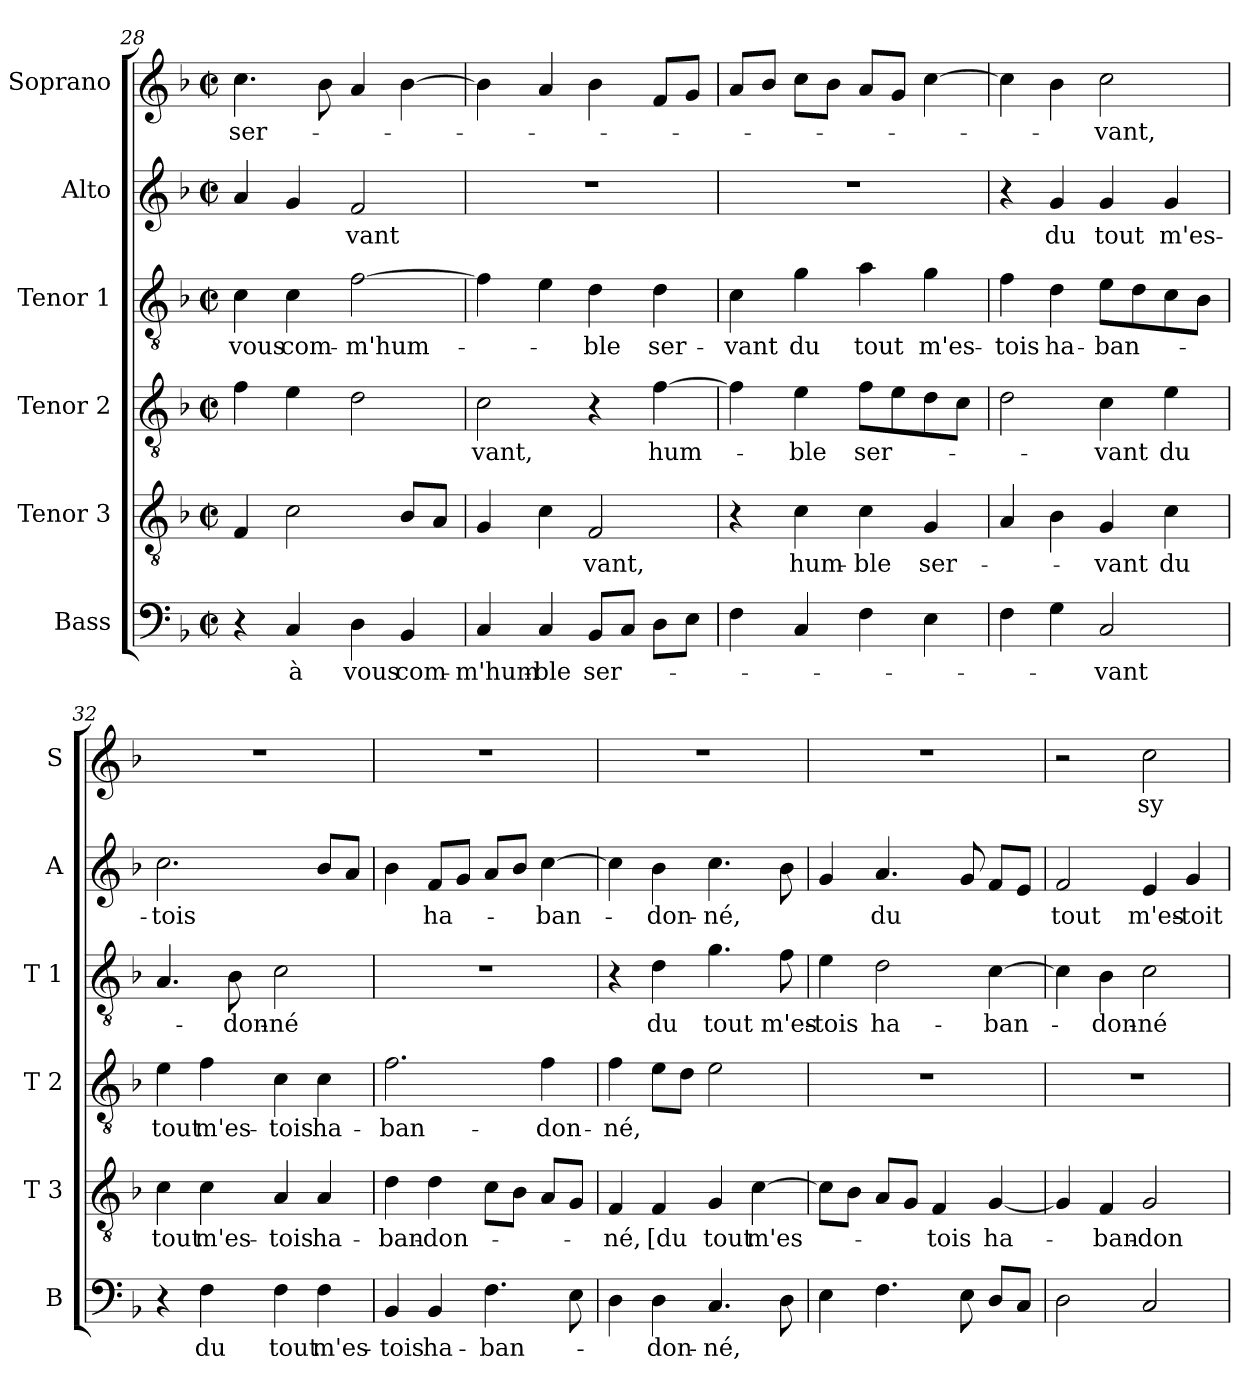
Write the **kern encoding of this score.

**kern	**text	**kern	**text	**kern	**text	**kern	**text	**kern	**text	**kern	**text
*part6	*part6	*part5	*part5	*part4	*part4	*part3	*part3	*part2	*part2	*part1	*part1
*staff6	*staff6	*staff5	*staff5	*staff4	*staff4	*staff3	*staff3	*staff2	*staff2	*staff1	*staff1
*I"Bass	*	*I"Tenor 3	*	*I"Tenor 2	*	*I"Tenor 1	*	*I"Alto	*	*I"Soprano	*
*I'B	*	*I'T 3	*	*I'T 2	*	*I'T 1	*	*I'A	*	*I'S	*
*clefF4	*	*clefGv2	*	*clefGv2	*	*clefGv2	*	*clefG2	*	*clefG2	*
*k[b-]	*	*k[b-]	*	*k[b-]	*	*k[b-]	*	*k[b-]	*	*k[b-]	*
*F:	*	*F:	*	*F:	*	*F:	*	*F:	*	*F:	*
*M2/2	*	*M2/2	*	*M2/2	*	*M2/2	*	*M2/2	*	*M2/2	*
*met(c|)	*	*met(c|)	*	*met(c|)	*	*met(c|)	*	*met(c|)	*	*met(c|)	*
=28	=28	=28	=28	=28	=28	=28	=28	=28	=28	=28	=28
4r	.	4F/	.	4f\	.	4c\	vous	4a/	.	4.cc\	ser-
4C/	à	2c\	.	4e\	.	4c\	com-	4g/	.	.	.
.	.	.	.	.	.	.	.	.	.	8b-\	.
4D\	vous	.	.	2d\	.	[2f\	-m'hum-	2f/	-vant	4a/	.
4BB-/	com-	8B-/L	.	.	.	.	.	.	.	[4b-\	.
.	.	8A/J	.	.	.	.	.	.	.	.	.
!!LO:LB:g=z
=29	=29	=29	=29	=29	=29	=29	=29	=29	=29	=29	=29
4C/	-m'hum-	4G/	.	2c\	-vant,	4f\]	.	1r	.	4b-\]	.
4C/	-ble	4c\	.	.	.	4e\	.	.	.	4a/	.
8BB-/L	ser-	2F/	-vant,	4r	.	4d\	-ble	.	.	4b-\	.
8C/J	.	.	.	.	.	.	.	.	.	.	.
8D\L	.	.	.	[4f\	hum-	4d\	ser-	.	.	8f/L	.
8E\J	.	.	.	.	.	.	.	.	.	8g/J	.
=30	=30	=30	=30	=30	=30	=30	=30	=30	=30	=30	=30
4F\	.	4r	.	4f\]	.	4c\	-vant	1r	.	8a/L	.
.	.	.	.	.	.	.	.	.	.	8b-/J	.
4C/	.	4c\	hum-	4e\	-ble	4g\	du	.	.	8cc\L	.
.	.	.	.	.	.	.	.	.	.	8b-\J	.
4F\	.	4c\	-ble	8f\L	ser-	4a\	tout	.	.	8a/L	.
.	.	.	.	8e\	.	.	.	.	.	8g/J	.
4E\	.	4G/	ser-	8d\	.	4g\	m'es-	.	.	[4cc\	.
.	.	.	.	8c\J	.	.	.	.	.	.	.
=31	=31	=31	=31	=31	=31	=31	=31	=31	=31	=31	=31
4F\	.	4A/	.	2d\	.	4f\	-tois	4r	.	4cc\]	.
4G\	.	4B-\	.	.	.	4d\	ha-	4g/	du	4b-\	.
2C/	-vant	4G/	-vant	4c\	-vant	8e\L	-ban-	4g/	tout	2cc\	-vant,
.	.	.	.	.	.	8d\	.	.	.	.	.
.	.	4c\	du	4e\	du	8c\	.	4g/	m'es-	.	.
.	.	.	.	.	.	8B-\J	.	.	.	.	.
=32	=32	=32	=32	=32	=32	=32	=32	=32	=32	=32	=32
4r	.	4c\	tout	4e\	tout	4.A/	.	2.cc\	-tois	1r	.
4F\	du	4c\	m'es-	4f\	m'es-	.	.	.	.	.	.
.	.	.	.	.	.	8B-\	-don-	.	.	.	.
4F\	tout	4A/	-tois	4c\	-tois	2c\	-né	.	.	.	.
4F\	m'es-	4A/	ha-	4c\	ha-	.	.	8b-/L	.	.	.
.	.	.	.	.	.	.	.	8a/J	.	.	.
=33	=33	=33	=33	=33	=33	=33	=33	=33	=33	=33	=33
4BB-/	-tois	4d\	-ban-	2.f\	-ban-	1r	.	4b-\	.	1r	.
4BB-/	ha-	4d\	-don-	.	.	.	.	8f/L	ha-	.	.
.	.	.	.	.	.	.	.	8g/J	.	.	.
4.F\	-ban-	8c\L	.	.	.	.	.	8a/L	.	.	.
.	.	8B-\J	.	.	.	.	.	8b-/J	.	.	.
.	.	8A/L	.	4f\	-don-	.	.	[4cc\	-ban-	.	.
8E\	.	8G/J	.	.	.	.	.	.	.	.	.
!!LO:PB:g=z
=34	=34	=34	=34	=34	=34	=34	=34	=34	=34	=34	=34
4D\	.	4F/	-né,	4f\	-né,	4r	.	4cc\]	.	1r	.
4D\	-don-	4F/	[du	8e\L	.	4d\	du	4b-\	-don-	.	.
.	.	.	.	8d\J	.	.	.	.	.	.	.
4.C/	-né,	4G/	tout	2e\	.	4.g\	tout	4.cc\	-né,	.	.
.	.	[4c\	m'es-	.	.	.	.	.	.	.	.
8D\	.	.	.	.	.	8f\	m'es-	8b-\	.	.	.
=35	=35	=35	=35	=35	=35	=35	=35	=35	=35	=35	=35
4E\	.	8c\L]	.	1r	.	4e\	-tois	4g/	.	1r	.
.	.	8B-\J	.	.	.	.	.	.	.	.	.
4.F\	.	8A/L	.	.	.	2d\	ha-	4.a/	du	.	.
.	.	8G/J	.	.	.	.	.	.	.	.	.
.	.	4F/	-tois	.	.	.	.	.	.	.	.
8E\	.	.	.	.	.	.	.	8g/	.	.	.
8D/L	.	[4G/	ha-	.	.	[4c\	-ban-	8f/L	.	.	.
8C/J	.	.	.	.	.	.	.	8e/J	.	.	.
=36	=36	=36	=36	=36	=36	=36	=36	=36	=36	=36	=36
2D\	.	4G/]	.	1r	.	4c\]	.	2f/	tout	2r	.
.	.	4F/	-ban-	.	.	4B-\	-don-	.	.	.	.
2C/	.	2G/	-don-	.	.	2c\	-né	4e/	m'es-	2cc\	sy
.	.	.	.	.	.	.	.	4g/	-toit	.	.
=	=	=	=	=	=	=	=	=	=	=	=
*-	*-	*-	*-	*-	*-	*-	*-	*-	*-	*-	*-
